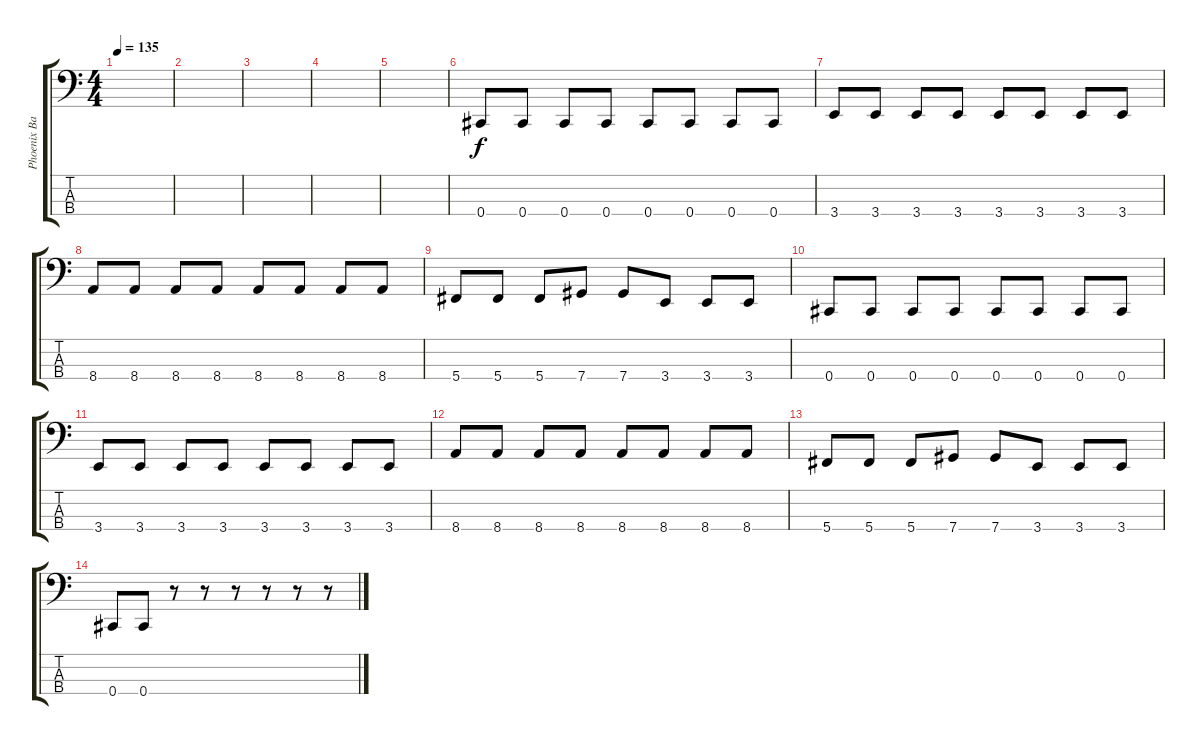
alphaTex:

\track ("Phoenix Bass2" "Phoenix Ba") {instrument electricbasspick}
\staff {score tabs}
\tuning (Gb2 Db2 Ab1 Db1) {hide}
\ts (4 4)
\tempo 135
\clef f4
\ks c
|
|
|
|
|
0.4.8 0.4.8 0.4.8 0.4.8 0.4.8 0.4.8 0.4.8 0.4.8 |
3.4.8 3.4.8 3.4.8 3.4.8 3.4.8 3.4.8 3.4.8 3.4.8 |
8.4.8 8.4.8 8.4.8 8.4.8 8.4.8 8.4.8 8.4.8 8.4.8 |
5.4.8 5.4.8 5.4.8 7.4.8 7.4.8 3.4.8 3.4.8 3.4.8 |
0.4.8 0.4.8 0.4.8 0.4.8 0.4.8 0.4.8 0.4.8 0.4.8 |
3.4.8 3.4.8 3.4.8 3.4.8 3.4.8 3.4.8 3.4.8 3.4.8 |
8.4.8 8.4.8 8.4.8 8.4.8 8.4.8 8.4.8 8.4.8 8.4.8 |
5.4.8 5.4.8 5.4.8 7.4.8 7.4.8 3.4.8 3.4.8 3.4.8 |
0.4.8 0.4.8 r.8 r.8 r.8 r.8 r.8 r.8
